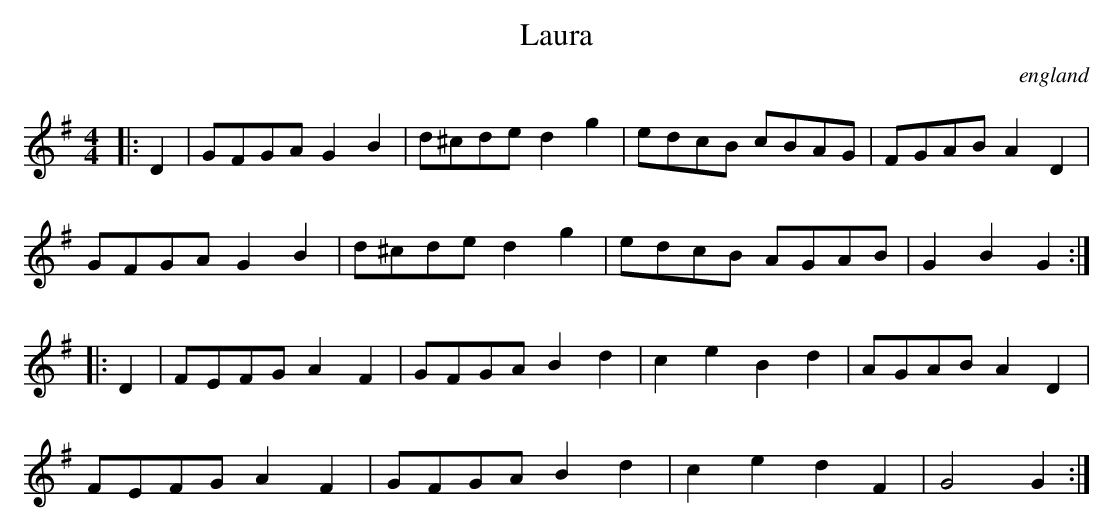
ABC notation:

X:1
T:Laura
O:england
M:4/4
L:1/8
K:G
|:D2|GFGA G2B2|d^cde d2g2|edcB cBAG|FGAB A2D2|
GFGA G2B2|d^cde d2g2|edcB AGAB|G2B2G2:|
|:D2|FEFG A2F2|GFGA B2d2|c2e2B2d2|AGAB A2D2|
FEFG A2F2|GFGA B2d2|c2e2d2F2|G4G2:|
